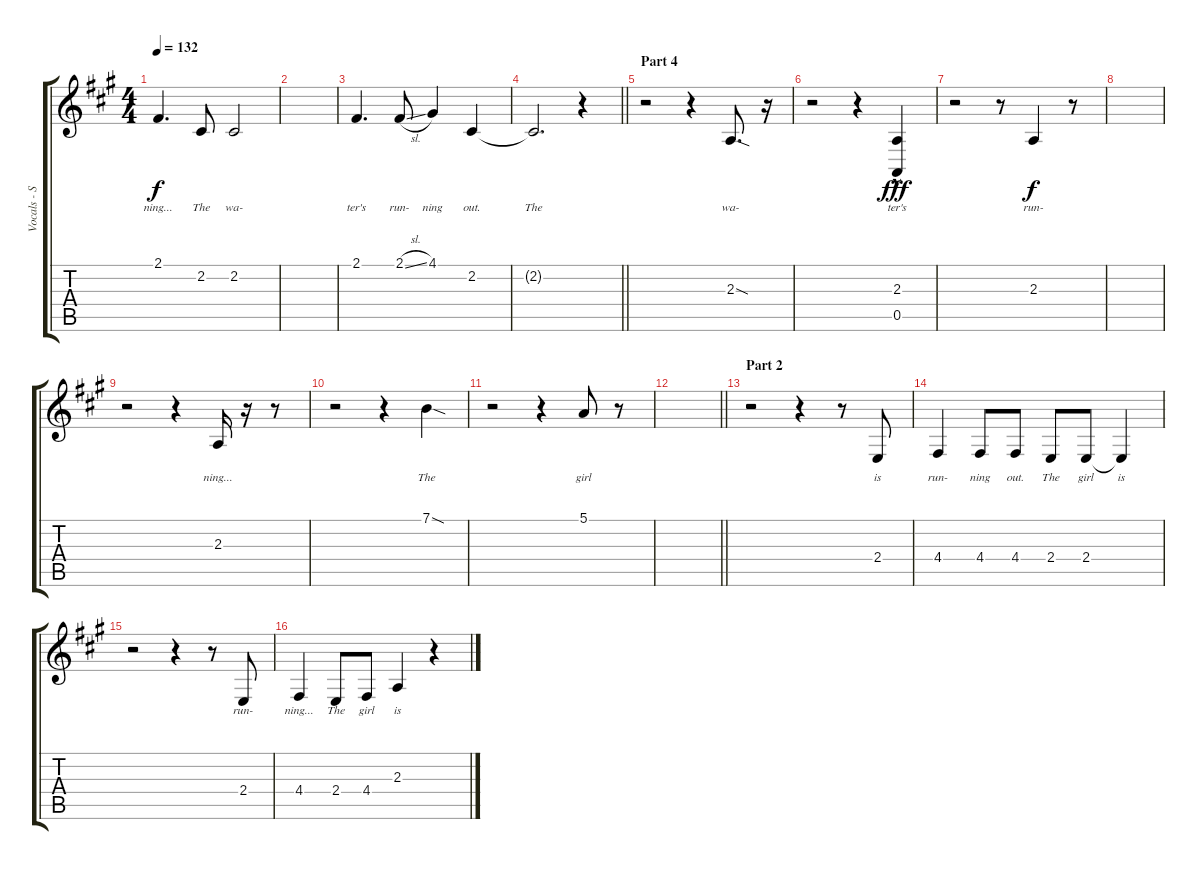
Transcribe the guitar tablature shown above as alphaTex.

\track ("Vocals - Simon Neil" "Vocals - S") {instrument altosax}
\staff {score tabs}
\tuning (E4 B3 G3 D3 A2 E2) {hide}
\ts (4 4)
\tempo 132
\clef g2
\ks a
2.1.4{d lyrics (0 "ning...") lyrics (1 "") lyrics (2 "") lyrics (3 "") lyrics (4 "") dy f} 2.2.8{lyrics (0 "The") lyrics (1 "") lyrics (2 "") lyrics (3 "") lyrics (4 "")} 2.2.2{lyrics (0 "wa-") lyrics (1 "") lyrics (2 "") lyrics (3 "") lyrics (4 "")} |
|
2.1.4{d lyrics (0 "ter's") lyrics (1 "") lyrics (2 "") lyrics (3 "") lyrics (4 "")} 2.1{sl}.8{lyrics (0 "run-") lyrics (1 "") lyrics (2 "") lyrics (3 "") lyrics (4 "")} 4.1.4{lyrics (0 "ning") lyrics (1 "") lyrics (2 "") lyrics (3 "") lyrics (4 "")} 2.2.4{lyrics (0 "out.") lyrics (1 "") lyrics (2 "") lyrics (3 "") lyrics (4 "")} |
\barLineRight lightlight
2.2{t}.2{d lyrics (0 "The") lyrics (1 "") lyrics (2 "") lyrics (3 "") lyrics (4 "")} r.4 |
\section ("" "Part 4")
r.2 r.4 2.3{sod}.8{d lyrics (0 "wa-") lyrics (1 "") lyrics (2 "") lyrics (3 "") lyrics (4 "")} r.16 |
r.2 r.4 (2.3{hac} 0.5{hac}).4{lyrics (0 "ter's") lyrics (1 "") lyrics (2 "") lyrics (3 "") lyrics (4 "") dy fff instrument breathnoise} |
r.2 r.8 2.3.4{lyrics (0 "run-") lyrics (1 "") lyrics (2 "") lyrics (3 "") lyrics (4 "") dy f instrument reversecymbal} r.8 |
|
r.2 r.4 2.3.16{lyrics (0 "ning...") lyrics (1 "") lyrics (2 "") lyrics (3 "") lyrics (4 "") instrument altosax} r.16 r.8 |
r.2 r.4 7.1{sod}.4{lyrics (0 "The") lyrics (1 "") lyrics (2 "") lyrics (3 "") lyrics (4 "")} |
r.2 r.4 5.1.8{lyrics (0 "girl") lyrics (1 "") lyrics (2 "") lyrics (3 "") lyrics (4 "")} r.8 |
\barLineRight lightlight
|
\section ("" "Part 2")
r.2 r.4 r.8 2.4.8{lyrics (0 "is") lyrics (1 "") lyrics (2 "") lyrics (3 "") lyrics (4 "")} |
4.4.4{lyrics (0 "run-") lyrics (1 "") lyrics (2 "") lyrics (3 "") lyrics (4 "")} 4.4.8{lyrics (0 "ning") lyrics (1 "") lyrics (2 "") lyrics (3 "") lyrics (4 "")} 4.4.8{lyrics (0 "out.") lyrics (1 "") lyrics (2 "") lyrics (3 "") lyrics (4 "")} 2.4.8{lyrics (0 "The") lyrics (1 "") lyrics (2 "") lyrics (3 "") lyrics (4 "")} 2.4.8{lyrics (0 "girl") lyrics (1 "") lyrics (2 "") lyrics (3 "") lyrics (4 "")} 2.4{t}.4{lyrics (0 "is") lyrics (1 "") lyrics (2 "") lyrics (3 "") lyrics (4 "")} |
r.2 r.4 r.8 2.4.8{lyrics (0 "run-") lyrics (1 "") lyrics (2 "") lyrics (3 "") lyrics (4 "")} |
4.4.4{lyrics (0 "ning...") lyrics (1 "") lyrics (2 "") lyrics (3 "") lyrics (4 "")} 2.4.8{lyrics (0 "The") lyrics (1 "") lyrics (2 "") lyrics (3 "") lyrics (4 "")} 4.4.8{lyrics (0 "girl") lyrics (1 "") lyrics (2 "") lyrics (3 "") lyrics (4 "")} 2.3.4{lyrics (0 "is") lyrics (1 "") lyrics (2 "") lyrics (3 "") lyrics (4 "")} r.4
